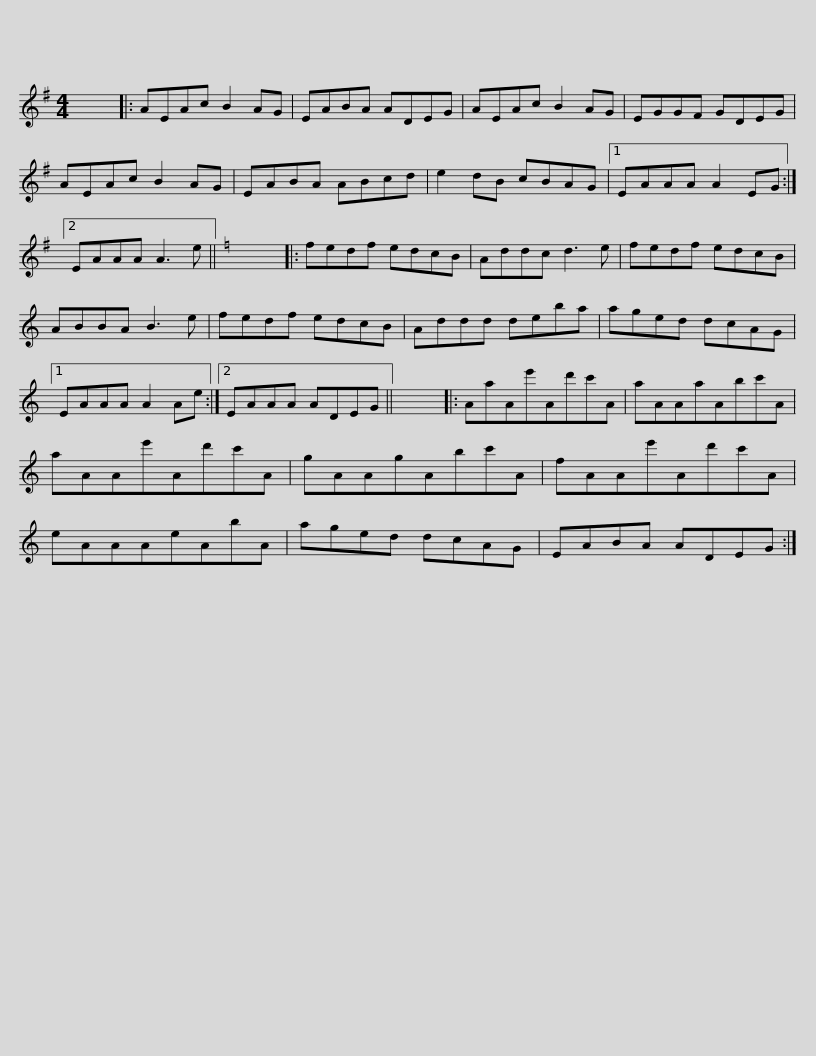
X:1
L:1/8
M:4/4
I:linebreak $
K:G
V:1 treble
V:1
 x8 |: AEAc B2 AG | EABA ADEG | AEAc B2 AG | EGGF GDEG | %5
 AEAc B2 AG |$ EABA ABcd | e2 dB cBAG |1 EAAA A2 EG :|2 EAAA A3 e || %10
[K:Amin] x8 |: fedf edcB |$ Addc d3 e | fedf edcB | ABBA B3 e | %15
 fedf edcB | Addd deba | aged dcAG |1$ EAAA A2 Ae :|2 EAAA ADEG || %20
 x8 |: AaAe'Ad'c'A | aAAaAbc'A | aAAe'Ad'c'A |$ gAAgAbc'A | %25
 fAAe'Ad'c'A | eAAAeAbA | aged dcAG | EABA ADEG :| %29
